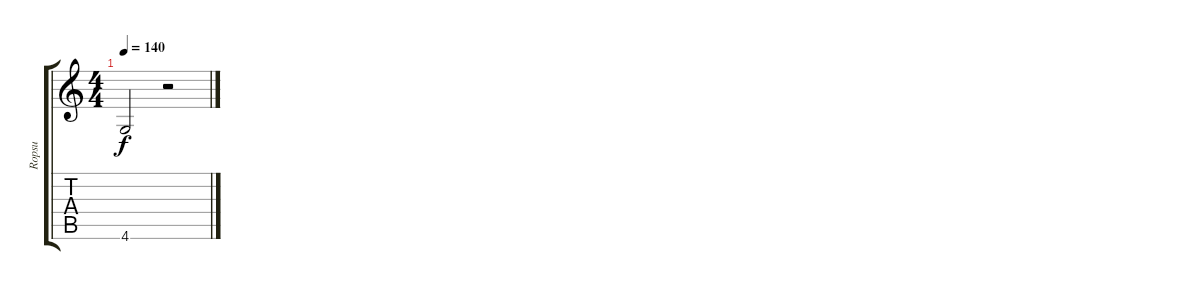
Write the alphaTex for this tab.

\track ("Ropsu" "Ropsu") {instrument overdrivenguitar}
\staff {score tabs}
\tuning (Eb4 Bb3 Gb3 Db3 Ab2 Eb2) {hide}
\ts (4 4)
\tempo 140
\clef g2
\ks c
4.6.2{dy f} r.2
